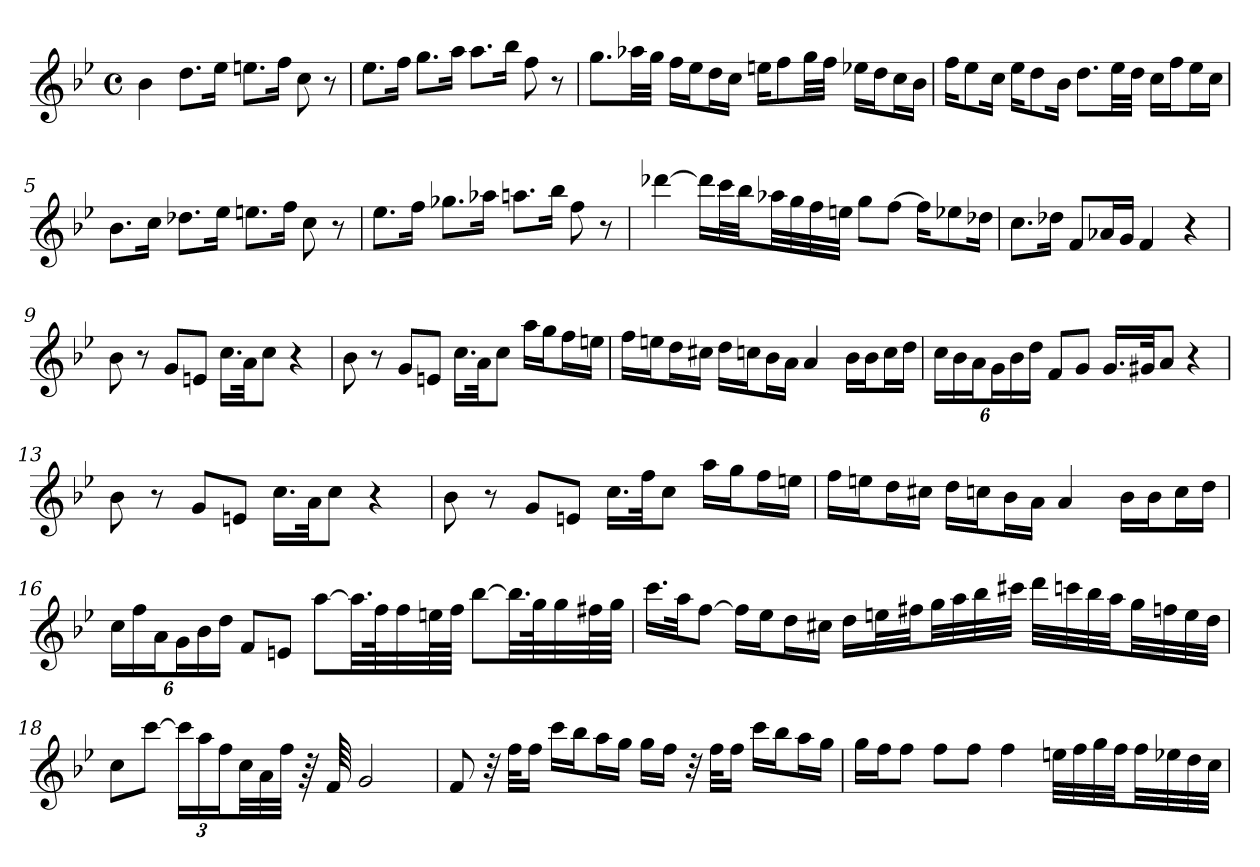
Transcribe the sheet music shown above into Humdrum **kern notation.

**kern
*part1
*staff1
*clefG2
*k[b-e-]
*B-:
*M4/4
*met(c)
*MM60
=1
4b-
8.dd\L
16ee-\Jk
8.een\L
16ff\Jk
8cc
8r
=2
8.ee-\L
16ff\Jk
8.gg\L
16aa\Jk
8.aa\L
16bb-\Jk
8ff
8r
=3
8.gg\L
32aa-X\LL
32gg\JJJ
16ff\LL
16ee-\J
16dd\L
16cc\JJ
16een\KL
8ff\
32gg\LL
32ff\JJJ
16ee-X\LL
16dd\J
16cc\L
16b-\JJ
=4
16ff\KL
8ee-\
16cc\Jk
16ee-\KL
8dd\
16b-\Jk
8.dd\L
32ee-\LL
32dd\JJJ
16cc\LL
16ff\J
16ee-\L
16cc\JJ
=5
8.b-\L
16cc\Jk
8.dd-X\L
16ee-\Jk
8.een\L
16ff\Jk
8cc
8r
=6
8.ee-\L
16ff\Jk
8.gg-X\L
16aa-X\Jk
8.aan\L
16bb-\Jk
8ff
8r
=7
[4ddd-X
16ddd-\LL]
32ccc\L
32bb-\JJ
32aa-X\LL
32gg\
32ff\
32een\JJJ
8gg\L
[8ff\J
16ff\KL]
8ee-X\
16dd-X\Jk
=8
8.cc\L
16dd-X\Jk
8f/L
16a-X/L
16g/JJ
4f
4r
=9
8b-
8r
8g/L
8en/J
16.cc\LL
32a\Jk
8cc\J
4r
=10
8b-
8r
8g/L
8en/J
16.cc\LL
32a\Jk
8cc\J
16aa\LL
16gg\J
16ff\L
16een\JJ
=11
16ff\LL
16een\J
16dd\L
16cc#X\JJ
16dd\LL
16ccn\J
16b-\L
16a\JJ
4a
16b-\LL
16b-\J
16cc\L
16dd\JJ
=12
24cc\LL
24b-\
24a\J
24g\L
24b-\
24dd\JJ
8f/L
8g/J
16.g/LL
32g#X/Jk
8a/J
4r
=13
8b-
8r
8g/L
8en/J
16.cc\LL
32a\Jk
8cc\J
4r
=14
8b-
8r
8g/L
8en/J
16.cc\LL
32ff\Jk
8cc\J
16aa\LL
16gg\J
16ff\L
16een\JJ
=15
16ff\LL
16een\J
16dd\L
16cc#X\JJ
16dd\LL
16ccn\J
16b-\L
16a\JJ
4a
16b-\LL
16b-\J
16cc\L
16dd\JJ
=16
24cc\LL
24ff\
24a\J
24g\L
24b-\
24dd\JJ
8f/L
8en/J
[8aa\L
32.aa\LL]
64ff\K
32ff\
64een\L
64ff\JJJJ
[8bb-\L
32.bb-\LL]
64gg\K
32gg\
64ff#X\L
64gg\JJJJ
=17
16.ccc\LL
32aa\Jk
[8ff\J
16ff\LL]
16ee-\J
16dd\L
16cc#X\JJ
16dd\LL
32een\L
32ff#X\JJ
32gg\LL
32aa\
32bb-\
32ccc#X\JJJ
32ddd\LLL
32cccn\
32bb-\
32aa\JJ
32gg\LL
32ffn\
32ee\
32dd\JJJ
=18
8cc\L
[8ccc\J
24ccc\LL]
24aa\
24ff\J
32cc\LL
32a\
32ff\JJJ
64r
64f
2g
=19
8f
32r
32ff\KLL
16ff\JJ
16ccc\LL
16bb-\J
16aa\L
16gg\JJ
16gg\LL
16ff\JJ
32r
32ff\KLL
16ff\JJ
16ccc\LL
16bb-\J
16aa\L
16gg\JJ
=20
16gg\LL
16ff\J
8ff\J
8ff\L
8ff\J
4ff
32een\LLL
32ff\
32gg\
32ff\JJ
32ff\LL
32ee-X\
32dd\
32cc\JJJ
=
*-
